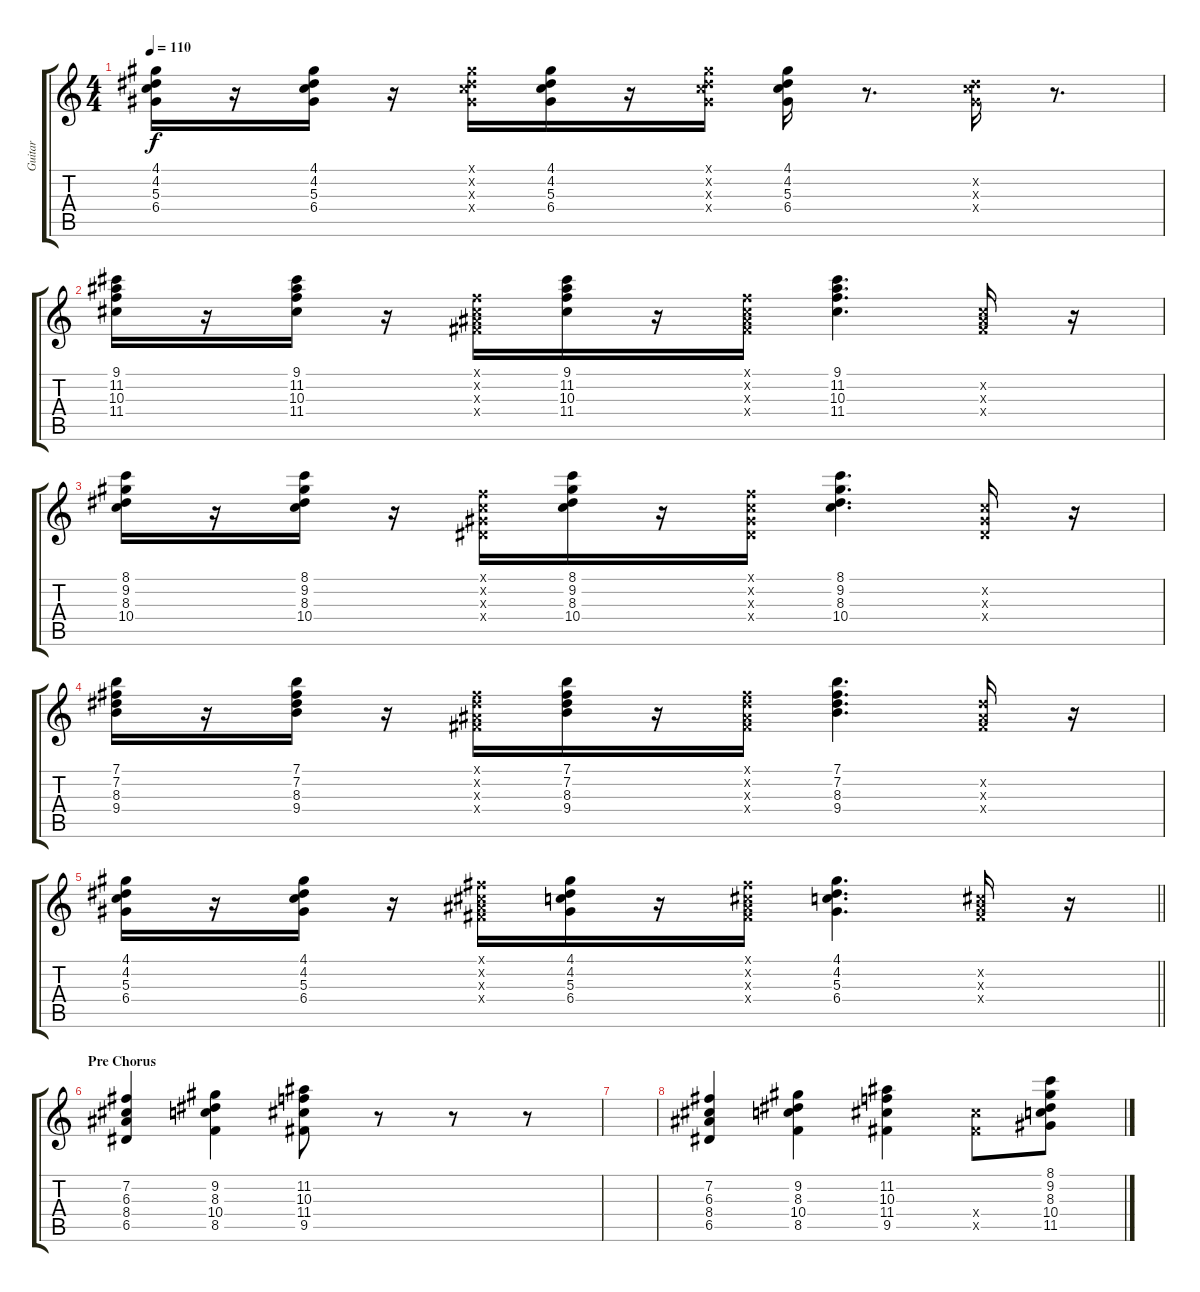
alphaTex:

\track ("Guitar" "Guitar") {instrument electricguitarclean}
\staff {score tabs}
\tuning (E4 B3 G3 D3 A2 E2) {hide}
\ts (4 4)
\tempo 110
\clef g2
\ks c
(4.1 4.2 5.3 6.4).16{dy f} r.16 (4.1 4.2 5.3 6.4).16 r.16 (4.1{x} 4.2{x} 5.3{x} 6.4{x}).16 (4.1 4.2 5.3 6.4).16 r.16 (4.1{x} 4.2{x} 5.3{x} 6.4{x}).16 (4.1 4.2 5.3 6.4).16 r.8{d} (4.2{x} 5.3{x} 6.4{x}).16 r.8{d} |
(9.1 11.2 10.3 11.4).16 r.16 (9.1 11.2 10.3 11.4).16 r.16 (1.1{x} 2.2{x} 3.3{x} 4.4{x}).16 (9.1 11.2 10.3 11.4).16 r.16 (1.1{x} 2.2{x} 3.3{x} 4.4{x}).16 (9.1 11.2 10.3 11.4).4{d} (2.2{x} 3.3{x} 4.4{x}).16 r.16 |
(8.1 9.2 8.3 10.4).16 r.16 (8.1 9.2 8.3 10.4).16 r.16 (1.1{x} 1.2{x} 1.3{x} 1.4{x}).16 (8.1 9.2 8.3 10.4).16 r.16 (1.1{x} 1.2{x} 1.3{x} 1.4{x}).16 (8.1 9.2 8.3 10.4).4{d} (1.2{x} 1.3{x} 1.4{x}).16 r.16 |
(7.1 7.2 8.3 9.4).16 r.16 (7.1 7.2 8.3 9.4).16 r.16 (2.1{x} 4.2{x} 3.3{x} 4.4{x}).16 (7.1 7.2 8.3 9.4).16 r.16 (2.1{x} 4.2{x} 3.3{x} 4.4{x}).16 (7.1 7.2 8.3 9.4).4{d} (4.2{x} 3.3{x} 4.4{x}).16 r.16 |
\barLineRight lightlight
(4.1 4.2 5.3 6.4).16 r.16 (4.1 4.2 5.3 6.4).16 r.16 (2.1{x} 2.2{x} 3.3{x} 4.4{x}).16 (4.1 4.2 5.3 6.4).16 r.16 (2.1{x} 2.2{x} 3.3{x} 4.4{x}).16 (4.1 4.2 5.3 6.4).4{d} (2.2{x} 3.3{x} 4.4{x}).16 r.16 |
\section ("" "Pre Chorus")
(7.2 6.3 8.4 6.5).4 (9.2 8.3 10.4 8.5).4 (11.2 10.3 11.4 9.5).8 r.8 r.8 r.8 |
|
(7.2 6.3 8.4 6.5).4 (9.2 8.3 10.4 8.5).4 (11.2 10.3 11.4 9.5).4 (11.4{x} 9.5{x}).8 (8.1 9.2 8.3 10.4 11.5).8
